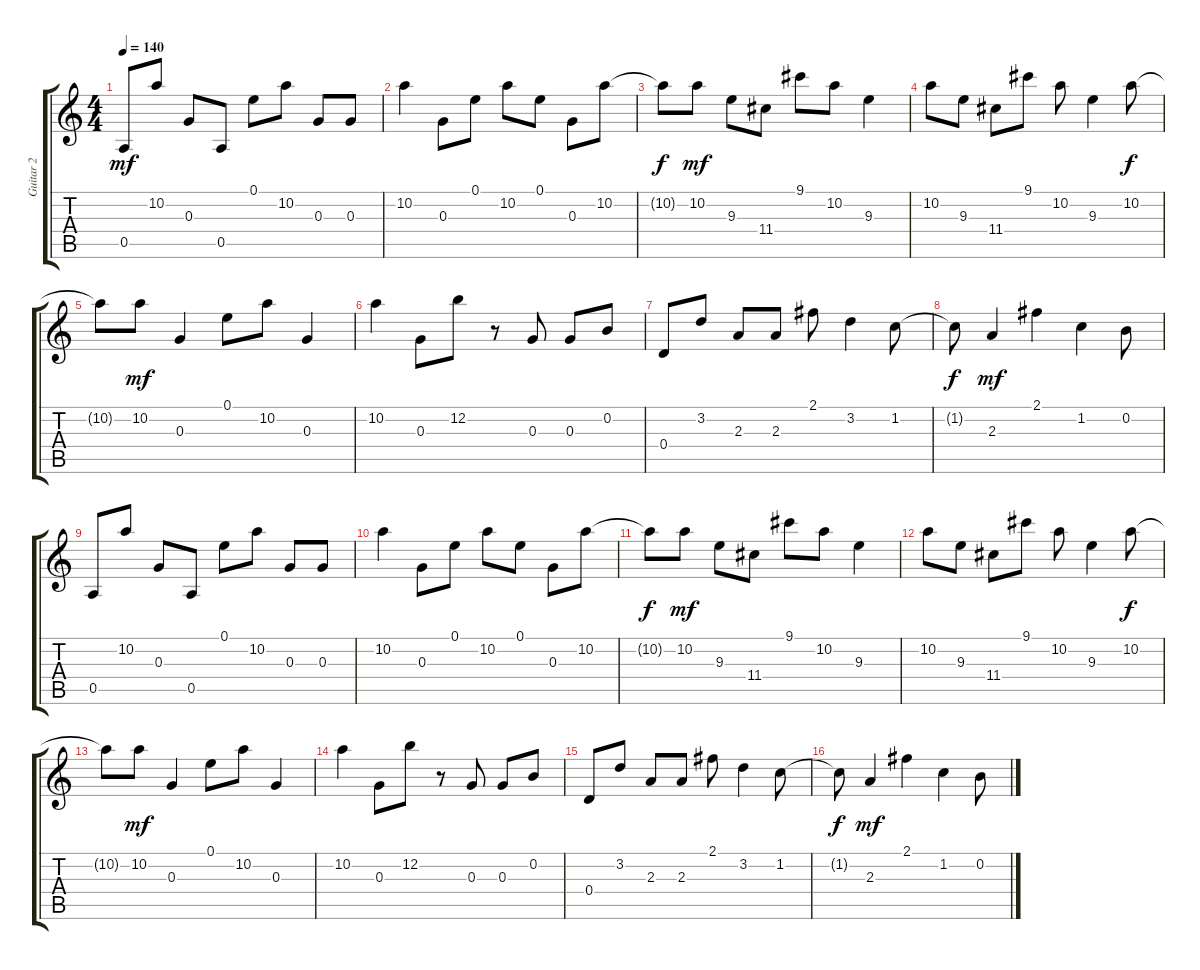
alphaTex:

\track ("Guitar 2" "Guitar 2") {instrument overdrivenguitar}
\staff {score tabs}
\tuning (E4 B3 G3 D3 A2 E2) {hide}
\ts (4 4)
\tempo 140
\clef g2
\ks c
0.5.8{dy mf} 10.2.8 0.3.8 0.5.8 0.1.8 10.2.8 0.3.8 0.3.8 |
10.2.4 0.3.8 0.1.8 10.2.8 0.1.8 0.3.8 10.2.8 |
10.2{t}.8{dy f} 10.2.8{dy mf} 9.3.8 11.4.8 9.1.8 10.2.8 9.3.4 |
10.2.8 9.3.8 11.4.8 9.1.8 10.2.8 9.3.4 10.2.8{dy f} |
10.2{t}.8 10.2.8{dy mf} 0.3.4 0.1.8 10.2.8 0.3.4 |
10.2.4 0.3.8 12.2.8 r.8 0.3.8 0.3.8 0.2.8 |
0.4.8 3.2.8 2.3.8 2.3.8 2.1.8 3.2.4 1.2.8 |
1.2{t}.8{dy f} 2.3.4{dy mf} 2.1.4 1.2.4 0.2.8 |
0.5.8 10.2.8 0.3.8 0.5.8 0.1.8 10.2.8 0.3.8 0.3.8 |
10.2.4 0.3.8 0.1.8 10.2.8 0.1.8 0.3.8 10.2.8 |
10.2{t}.8{dy f} 10.2.8{dy mf} 9.3.8 11.4.8 9.1.8 10.2.8 9.3.4 |
10.2.8 9.3.8 11.4.8 9.1.8 10.2.8 9.3.4 10.2.8{dy f} |
10.2{t}.8 10.2.8{dy mf} 0.3.4 0.1.8 10.2.8 0.3.4 |
10.2.4 0.3.8 12.2.8 r.8 0.3.8 0.3.8 0.2.8 |
0.4.8 3.2.8 2.3.8 2.3.8 2.1.8 3.2.4 1.2.8 |
1.2{t}.8{dy f} 2.3.4{dy mf} 2.1.4 1.2.4 0.2.8
